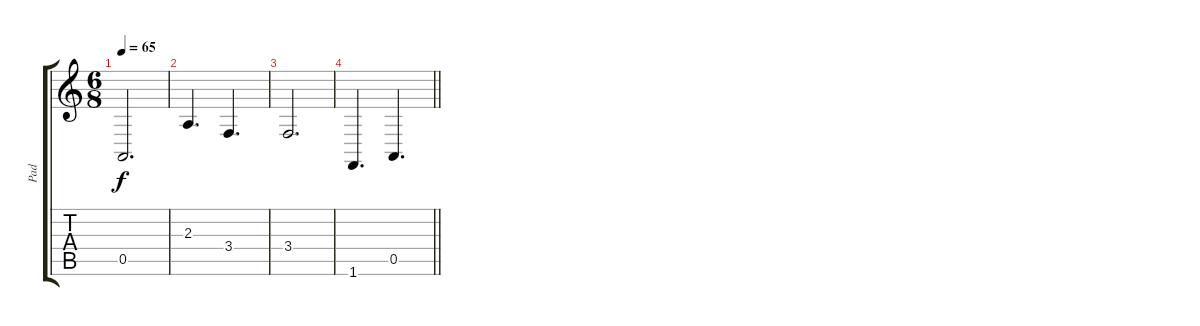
\track ("Pad" "Pad") {instrument pad8sweep}
\staff {score tabs}
\tuning (E4 B3 G3 D3 A2 E2) {hide}
\ts (6 8)
\tempo 65
\clef g2
\ks c
0.5.2{d dy f instrument pad8sweep} |
2.3.4{d} 3.4.4{d} |
3.4.2{d} |
\barLineRight lightlight
1.6.4{d} 0.5.4{d}
